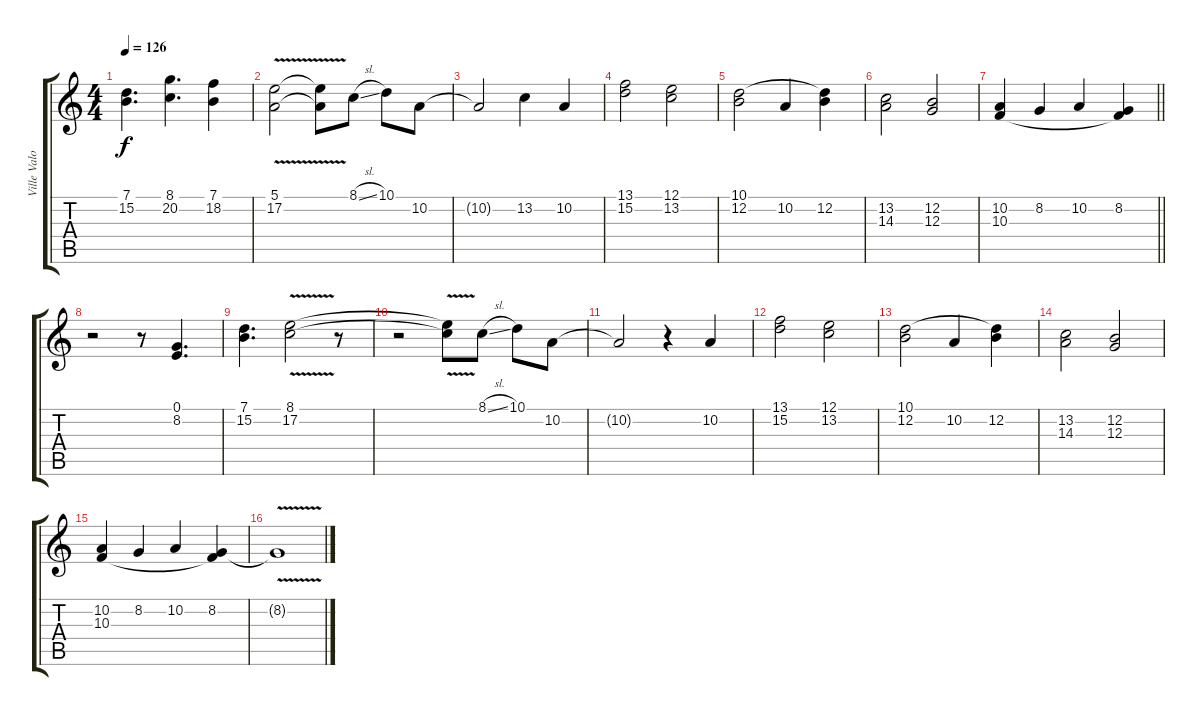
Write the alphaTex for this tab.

\track ("Ville Valo (Vocal)" "Ville Valo") {solo instrument fx4atmosphere}
\staff {score tabs}
\tuning (E4 B3 G3 D3 A2 E2) {hide}
\ts (4 4)
\tempo 126
\clef g2
\ks c
(7.1 15.2).4{d dy f} (8.1 20.2).4{d} (7.1 18.2).4 |
(5.1 17.2{v}).2 (5.1{t} 17.2{t}).8 8.1{sl}.8 10.1.8 10.2.8 |
10.2{t}.2 13.2.4 10.2.4 |
(13.1 15.2).2 (12.1 13.2).2 |
(10.1 12.2).2 10.2.4 (10.1{t} 12.2).4 |
(13.2 14.3).2 (12.2 12.3).2 |
\barLineRight lightlight
(10.2 10.3).4 8.2.4 10.2.4 (8.2 10.3{t}).4 |
r.2 r.8 (0.1 8.2).4{d} |
(7.1 15.2).4{d} (8.1{v} 17.2{v}).2 r.8 |
r.2 (8.1{t} 17.2{t}).8 8.1{sl}.8 10.1.8 10.2.8 |
10.2{t}.2 r.4 10.2.4 |
(13.1 15.2).2 (12.1 13.2).2 |
(10.1 12.2).2 10.2.4 (10.1{t} 12.2).4 |
(13.2 14.3).2 (12.2 12.3).2 |
(10.2 10.3).4 8.2.4 10.2.4 (8.2 10.3{t}).4 |
8.2{v t}.1
